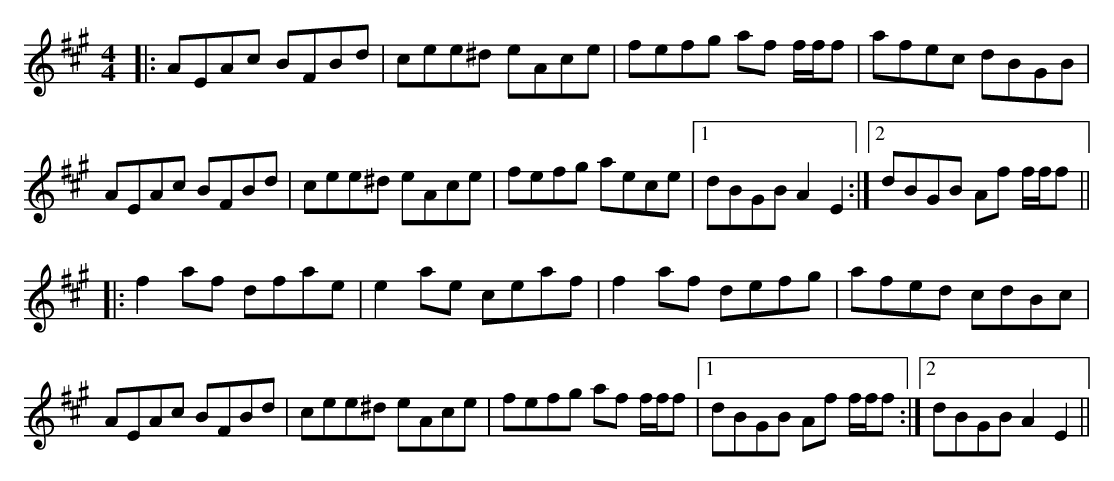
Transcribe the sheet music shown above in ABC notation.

X:1
M:4/4
K:A
|:AEAc BFBd|cee^d eAce|fefg af f/f/f|afec dBGB|
AEAc BFBd|cee^d eAce|fefg aece|1 dBGB A2 E2:|2 dBGB Af f/f/f||
|:f2af dfae|e2ae ceaf|f2af defg|afed cdBc|
AEAc BFBd|cee^d eAce|fefg af f/f/f|1 dBGB Af f/f/f:|2 dBGB A2 E2||
